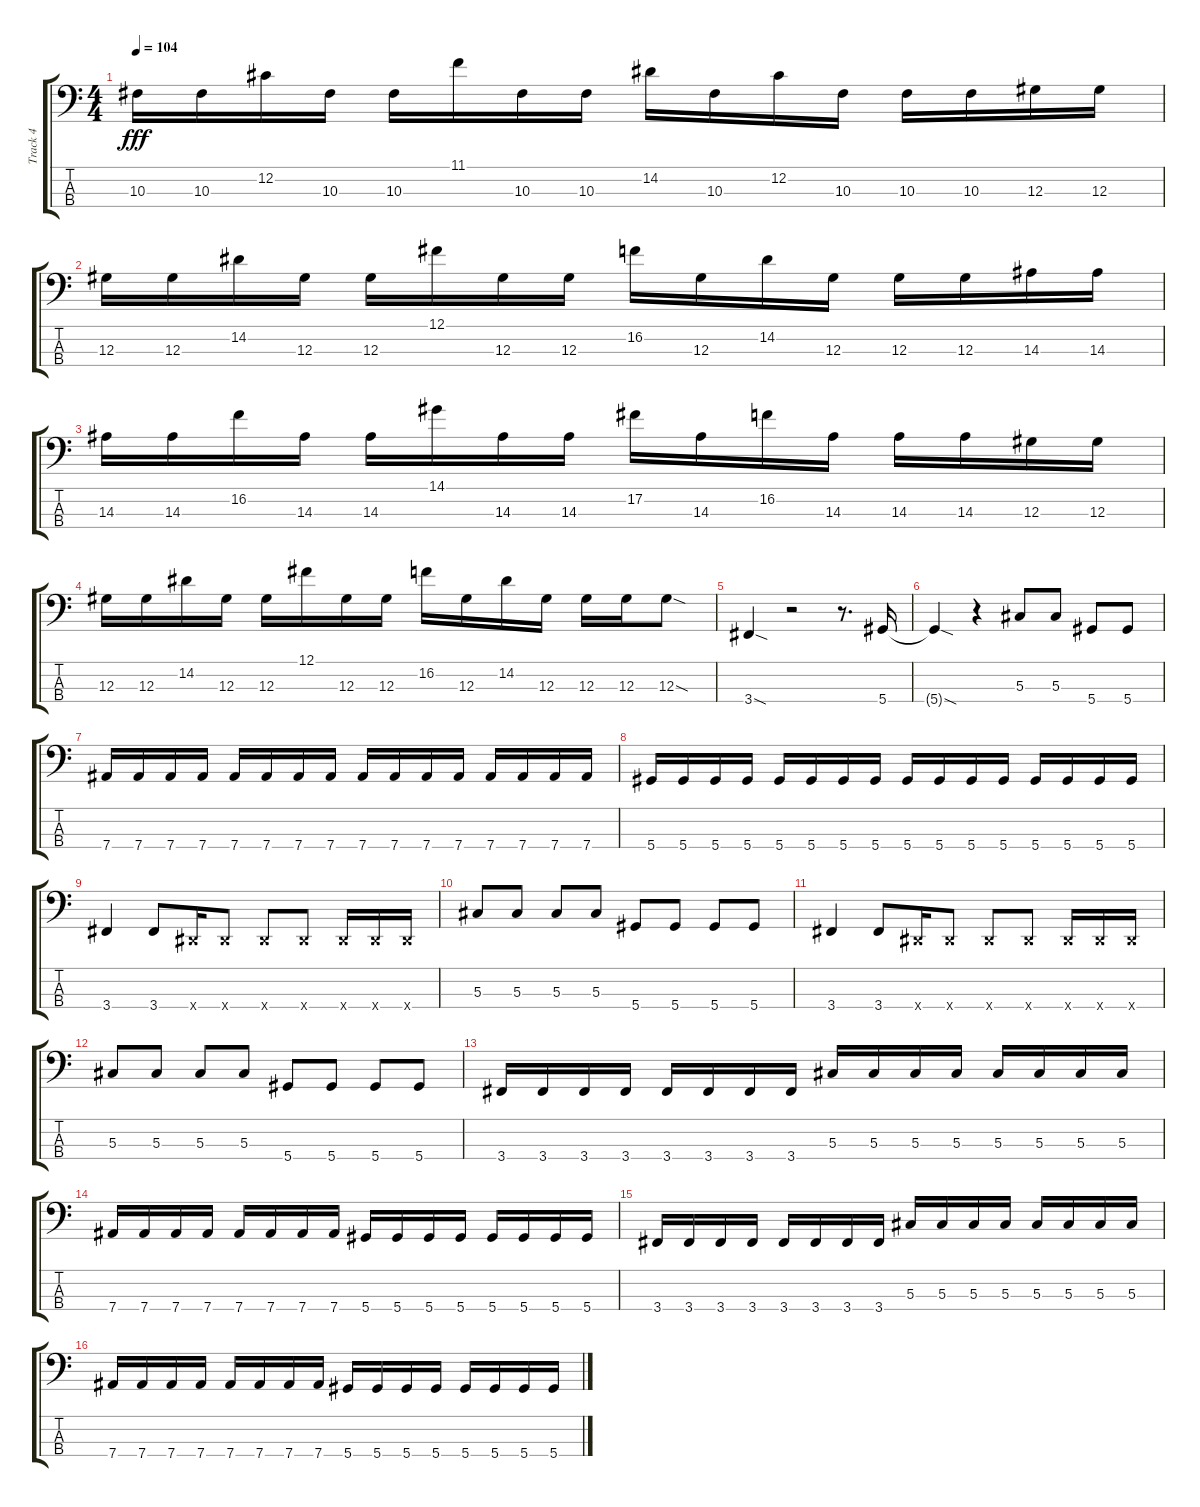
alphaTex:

\track ("Track 4" "Track 4") {instrument electricbasspick}
\staff {score tabs}
\tuning (Gb2 Db2 Ab1 Eb1) {hide}
\ts (4 4)
\tempo 104
\clef f4
\ks c
10.3.16{dy fff} 10.3.16 12.2.16 10.3.16 10.3.16 11.1.16 10.3.16 10.3.16 14.2.16 10.3.16 12.2.16 10.3.16 10.3.16 10.3.16 12.3.16 12.3.16 |
12.3.16 12.3.16 14.2.16 12.3.16 12.3.16 12.1.16 12.3.16 12.3.16 16.2.16 12.3.16 14.2.16 12.3.16 12.3.16 12.3.16 14.3.16 14.3.16 |
14.3.16 14.3.16 16.2.16 14.3.16 14.3.16 14.1.16 14.3.16 14.3.16 17.2.16 14.3.16 16.2.16 14.3.16 14.3.16 14.3.16 12.3.16 12.3.16 |
12.3.16 12.3.16 14.2.16 12.3.16 12.3.16 12.1.16 12.3.16 12.3.16 16.2.16 12.3.16 14.2.16 12.3.16 12.3.16 12.3.16 12.3{sod}.8 |
3.4{sod}.4 r.2 r.8{d} 5.4.16 |
5.4{sod t}.4 r.4 5.3.8 5.3.8 5.4.8 5.4.8 |
7.4.16 7.4.16 7.4.16 7.4.16 7.4.16 7.4.16 7.4.16 7.4.16 7.4.16 7.4.16 7.4.16 7.4.16 7.4.16 7.4.16 7.4.16 7.4.16 |
5.4.16 5.4.16 5.4.16 5.4.16 5.4.16 5.4.16 5.4.16 5.4.16 5.4.16 5.4.16 5.4.16 5.4.16 5.4.16 5.4.16 5.4.16 5.4.16 |
3.4.4 3.4.8 0.4{x}.16 0.4{x}.8 0.4{x}.8 0.4{x}.8 0.4{x}.16 0.4{x}.16 0.4{x}.16 |
5.3.8 5.3.8 5.3.8 5.3.8 5.4.8 5.4.8 5.4.8 5.4.8 |
3.4.4 3.4.8 0.4{x}.16 0.4{x}.8 0.4{x}.8 0.4{x}.8 0.4{x}.16 0.4{x}.16 0.4{x}.16 |
5.3.8 5.3.8 5.3.8 5.3.8 5.4.8 5.4.8 5.4.8 5.4.8 |
3.4.16 3.4.16 3.4.16 3.4.16 3.4.16 3.4.16 3.4.16 3.4.16 5.3.16 5.3.16 5.3.16 5.3.16 5.3.16 5.3.16 5.3.16 5.3.16 |
7.4.16 7.4.16 7.4.16 7.4.16 7.4.16 7.4.16 7.4.16 7.4.16 5.4.16 5.4.16 5.4.16 5.4.16 5.4.16 5.4.16 5.4.16 5.4.16 |
3.4.16 3.4.16 3.4.16 3.4.16 3.4.16 3.4.16 3.4.16 3.4.16 5.3.16 5.3.16 5.3.16 5.3.16 5.3.16 5.3.16 5.3.16 5.3.16 |
7.4.16 7.4.16 7.4.16 7.4.16 7.4.16 7.4.16 7.4.16 7.4.16 5.4.16 5.4.16 5.4.16 5.4.16 5.4.16 5.4.16 5.4.16 5.4.16
